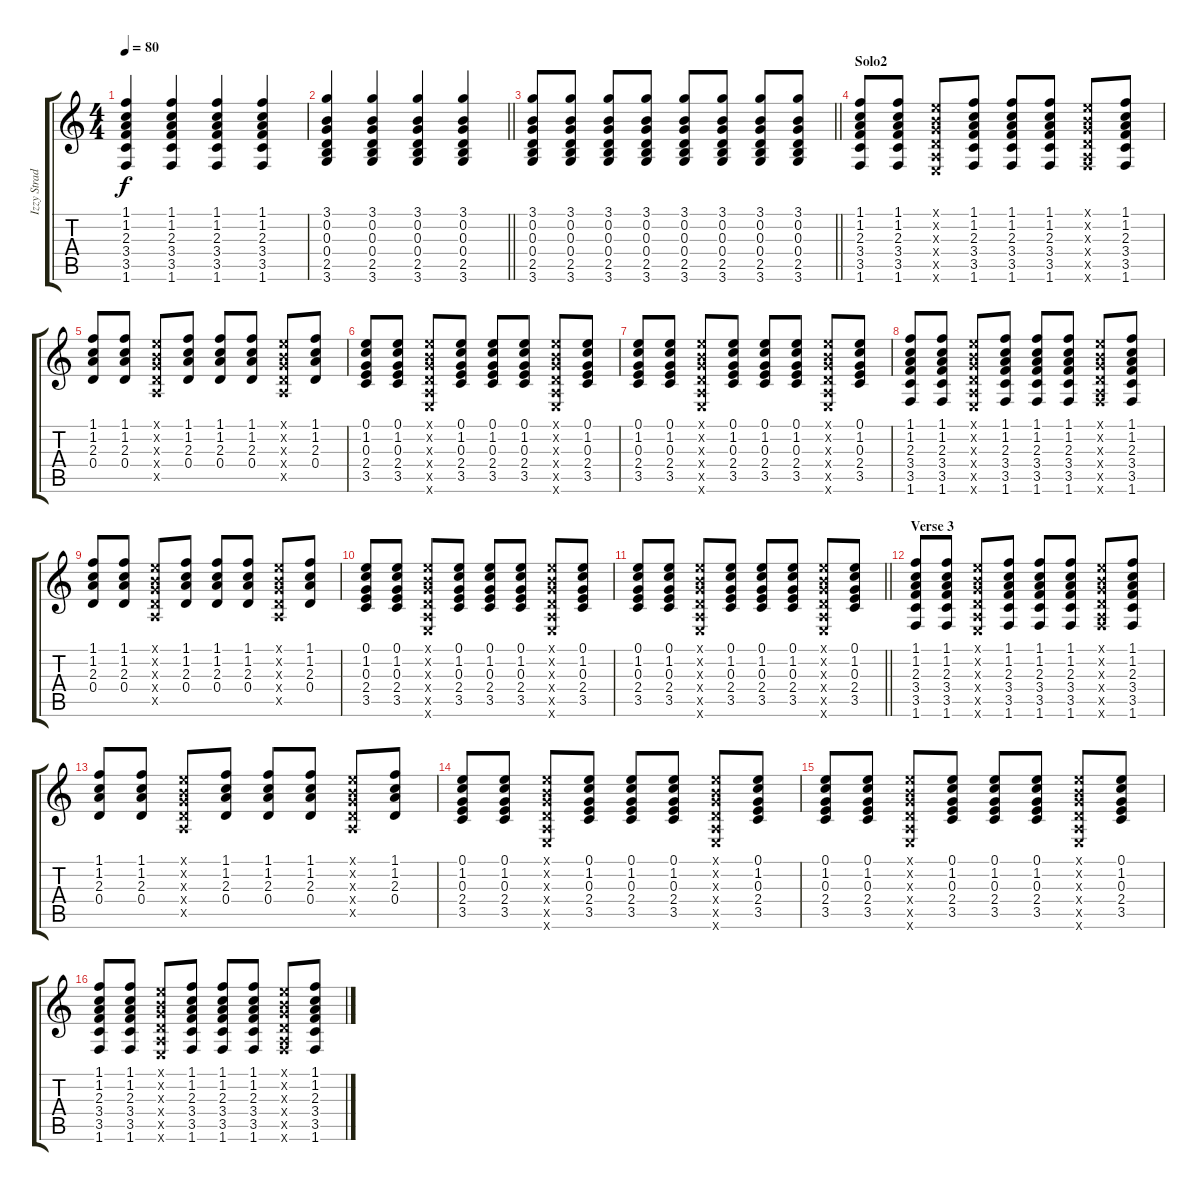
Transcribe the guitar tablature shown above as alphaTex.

\track ("Izzy Stradlin" "Izzy Strad") {instrument acousticguitarsteel}
\staff {score tabs}
\tuning (E4 B3 G3 D3 A2 E2) {hide}
\ts (4 4)
\tempo 80
\clef g2
\ks c
(1.1 1.2 2.3 3.4 3.5 1.6).4{dy f} (1.1 1.2 2.3 3.4 3.5 1.6).4 (1.1 1.2 2.3 3.4 3.5 1.6).4 (1.1 1.2 2.3 3.4 3.5 1.6).4 |
\barLineRight lightlight
(3.1 0.2 0.3 0.4 2.5 3.6).4 (3.1 0.2 0.3 0.4 2.5 3.6).4 (3.1 0.2 0.3 0.4 2.5 3.6).4 (3.1 0.2 0.3 0.4 2.5 3.6).4 |
\barLineRight lightlight
(3.1 0.2 0.3 0.4 2.5 3.6).8 (3.1 0.2 0.3 0.4 2.5 3.6).8 (3.1 0.2 0.3 0.4 2.5 3.6).8 (3.1 0.2 0.3 0.4 2.5 3.6).8 (3.1 0.2 0.3 0.4 2.5 3.6).8 (3.1 0.2 0.3 0.4 2.5 3.6).8 (3.1 0.2 0.3 0.4 2.5 3.6).8 (3.1 0.2 0.3 0.4 2.5 3.6).8 |
\section ("" "Solo2")
(1.1 1.2 2.3 3.4 3.5 1.6).8 (1.1 1.2 2.3 3.4 3.5 1.6).8 (0.1{x} 0.2{x} 0.3{x} 0.4{x} 0.5{x} 0.6{x}).8 (1.1 1.2 2.3 3.4 3.5 1.6).8 (1.1 1.2 2.3 3.4 3.5 1.6).8 (1.1 1.2 2.3 3.4 3.5 1.6).8 (0.1{x} 0.2{x} 0.3{x} 0.4{x} 0.5{x} 1.6{x}).8 (1.1 1.2 2.3 3.4 3.5 1.6).8 |
(1.1 1.2 2.3 0.4).8 (1.1 1.2 2.3 0.4).8 (0.1{x} 0.2{x} 0.3{x} 0.4{x} 0.5{x}).8 (1.1 1.2 2.3 0.4).8 (1.1 1.2 2.3 0.4).8 (1.1 1.2 2.3 0.4).8 (0.1{x} 0.2{x} 0.3{x} 0.4{x} 0.5{x}).8 (1.1 1.2 2.3 0.4).8 |
(0.1 1.2 0.3 2.4 3.5).8 (0.1 1.2 0.3 2.4 3.5).8 (0.1{x} 0.2{x} 0.3{x} 0.4{x} 0.5{x} 0.6{x}).8 (0.1 1.2 0.3 2.4 3.5).8 (0.1 1.2 0.3 2.4 3.5).8 (0.1 1.2 0.3 2.4 3.5).8 (0.1{x} 0.2{x} 0.3{x} 0.4{x} 0.5{x} 0.6{x}).8 (0.1 1.2 0.3 2.4 3.5).8 |
(0.1 1.2 0.3 2.4 3.5).8 (0.1 1.2 0.3 2.4 3.5).8 (0.1{x} 0.2{x} 0.3{x} 0.4{x} 0.5{x} 0.6{x}).8 (0.1 1.2 0.3 2.4 3.5).8 (0.1 1.2 0.3 2.4 3.5).8 (0.1 1.2 0.3 2.4 3.5).8 (0.1{x} 0.2{x} 0.3{x} 0.4{x} 0.5{x} 0.6{x}).8 (0.1 1.2 0.3 2.4 3.5).8 |
(1.1 1.2 2.3 3.4 3.5 1.6).8 (1.1 1.2 2.3 3.4 3.5 1.6).8 (0.1{x} 0.2{x} 0.3{x} 0.4{x} 0.5{x} 0.6{x}).8 (1.1 1.2 2.3 3.4 3.5 1.6).8 (1.1 1.2 2.3 3.4 3.5 1.6).8 (1.1 1.2 2.3 3.4 3.5 1.6).8 (0.1{x} 0.2{x} 0.3{x} 0.4{x} 0.5{x} 1.6{x}).8 (1.1 1.2 2.3 3.4 3.5 1.6).8 |
(1.1 1.2 2.3 0.4).8 (1.1 1.2 2.3 0.4).8 (0.1{x} 0.2{x} 0.3{x} 0.4{x} 0.5{x}).8 (1.1 1.2 2.3 0.4).8 (1.1 1.2 2.3 0.4).8 (1.1 1.2 2.3 0.4).8 (0.1{x} 0.2{x} 0.3{x} 0.4{x} 0.5{x}).8 (1.1 1.2 2.3 0.4).8 |
(0.1 1.2 0.3 2.4 3.5).8 (0.1 1.2 0.3 2.4 3.5).8 (0.1{x} 0.2{x} 0.3{x} 0.4{x} 0.5{x} 0.6{x}).8 (0.1 1.2 0.3 2.4 3.5).8 (0.1 1.2 0.3 2.4 3.5).8 (0.1 1.2 0.3 2.4 3.5).8 (0.1{x} 0.2{x} 0.3{x} 0.4{x} 0.5{x} 0.6{x}).8 (0.1 1.2 0.3 2.4 3.5).8 |
\barLineRight lightlight
(0.1 1.2 0.3 2.4 3.5).8 (0.1 1.2 0.3 2.4 3.5).8 (0.1{x} 0.2{x} 0.3{x} 0.4{x} 0.5{x} 0.6{x}).8 (0.1 1.2 0.3 2.4 3.5).8 (0.1 1.2 0.3 2.4 3.5).8 (0.1 1.2 0.3 2.4 3.5).8 (0.1{x} 0.2{x} 0.3{x} 0.4{x} 0.5{x} 0.6{x}).8 (0.1 1.2 0.3 2.4 3.5).8 |
\section ("" "Verse 3")
(1.1 1.2 2.3 3.4 3.5 1.6).8 (1.1 1.2 2.3 3.4 3.5 1.6).8 (0.1{x} 0.2{x} 0.3{x} 0.4{x} 0.5{x} 0.6{x}).8 (1.1 1.2 2.3 3.4 3.5 1.6).8 (1.1 1.2 2.3 3.4 3.5 1.6).8 (1.1 1.2 2.3 3.4 3.5 1.6).8 (0.1{x} 0.2{x} 0.3{x} 0.4{x} 0.5{x} 1.6{x}).8 (1.1 1.2 2.3 3.4 3.5 1.6).8 |
(1.1 1.2 2.3 0.4).8 (1.1 1.2 2.3 0.4).8 (0.1{x} 0.2{x} 0.3{x} 0.4{x} 0.5{x}).8 (1.1 1.2 2.3 0.4).8 (1.1 1.2 2.3 0.4).8 (1.1 1.2 2.3 0.4).8 (0.1{x} 0.2{x} 0.3{x} 0.4{x} 0.5{x}).8 (1.1 1.2 2.3 0.4).8 |
(0.1 1.2 0.3 2.4 3.5).8 (0.1 1.2 0.3 2.4 3.5).8 (0.1{x} 0.2{x} 0.3{x} 0.4{x} 0.5{x} 0.6{x}).8 (0.1 1.2 0.3 2.4 3.5).8 (0.1 1.2 0.3 2.4 3.5).8 (0.1 1.2 0.3 2.4 3.5).8 (0.1{x} 0.2{x} 0.3{x} 0.4{x} 0.5{x} 0.6{x}).8 (0.1 1.2 0.3 2.4 3.5).8 |
(0.1 1.2 0.3 2.4 3.5).8 (0.1 1.2 0.3 2.4 3.5).8 (0.1{x} 0.2{x} 0.3{x} 0.4{x} 0.5{x} 0.6{x}).8 (0.1 1.2 0.3 2.4 3.5).8 (0.1 1.2 0.3 2.4 3.5).8 (0.1 1.2 0.3 2.4 3.5).8 (0.1{x} 0.2{x} 0.3{x} 0.4{x} 0.5{x} 0.6{x}).8 (0.1 1.2 0.3 2.4 3.5).8 |
(1.1 1.2 2.3 3.4 3.5 1.6).8 (1.1 1.2 2.3 3.4 3.5 1.6).8 (0.1{x} 0.2{x} 0.3{x} 0.4{x} 0.5{x} 0.6{x}).8 (1.1 1.2 2.3 3.4 3.5 1.6).8 (1.1 1.2 2.3 3.4 3.5 1.6).8 (1.1 1.2 2.3 3.4 3.5 1.6).8 (0.1{x} 0.2{x} 0.3{x} 0.4{x} 0.5{x} 1.6{x}).8 (1.1 1.2 2.3 3.4 3.5 1.6).8
